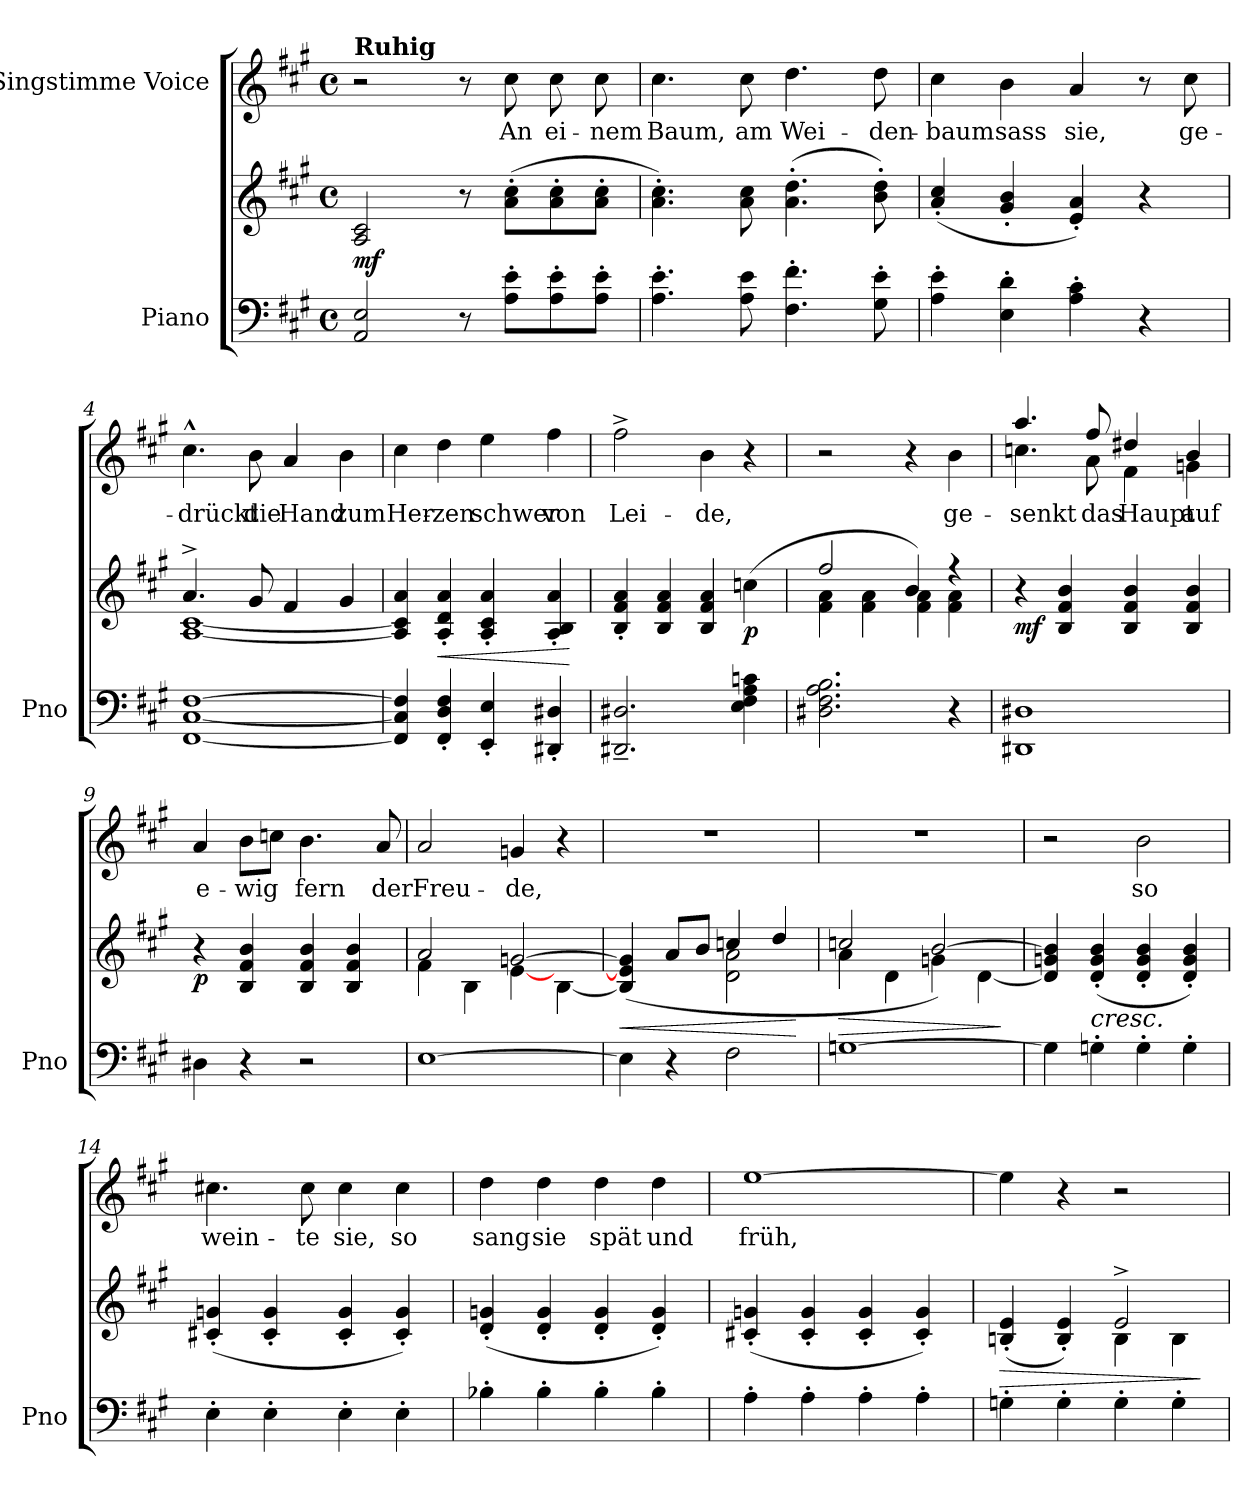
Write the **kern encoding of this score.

**kern	**kern	**dynam	**kern	**text
*part2	*part2	*part2	*part1	*part1
*staff3	*staff2	*staff2/3	*staff1	*staff1
*I"Piano	*	*	*I"Singstimme Voice	*
*I'Pno	*	*	*	*
*clefF4	*clefG2	*	*clefG2	*
*k[f#c#g#]	*k[f#c#g#]	*	*k[f#c#g#]	*
*M4/4	*M4/4	*	*M4/4	*
*met(c)	*met(c)	*	*met(c)	*
=1	=1	=1	=1	=1
!	!	!	!LO:TX:a:B:t=Ruhig	!
!	!	!LO:DY:b	!	!
2AA/ 2E/	2A/ 2c#/	mf	2r	.
8r	8r	.	8r	.
8A\' 8e\'L	(8a\' 8cc#\'L	.	8cc#\	An
8A\' 8e\'	8a\' 8cc#\'	.	8cc#\	ei-
8A\' 8e\'J	8a\' 8cc#\'J	.	8cc#\	-nem
=2	=2	=2	=2	=2
4.A\' 4.e\'	4.a\' 4.cc#\')	.	4.cc#\	Baum,
8A\ 8e\	8a\ 8cc#\	.	8cc#\	am
4.F#\' 4.f#\'	(4.a\' 4.dd\'	.	4.dd\	Wei-
8G#\' 8e\'	8b\' 8dd\')	.	8dd\	-den-
=3	=3	=3	=3	=3
4A\' 4e\'	(4a/' 4cc#/'	.	4cc#\	-baum
4E\' 4d\'	4g#/' 4b/'	.	4b\	sass
4A\' 4c#\'	4e/' 4a/')	.	4a/	sie,
4r	4r	.	8r	.
.	.	.	8cc#\	ge-
=4	=4	=4	=4	=4
*	*^	*	*	*
[1FF# [1C# [1F#	4.a^/	[1A [1c#	.	4.cc#^^\	-drückt
.	8g#/	.	.	8b\	die
.	4f#/	.	.	4a/	Hand
.	4g#/	.	.	4b\	zum
*	*v	*v	*	*	*
=5	=5	=5	=5	=5
4FF#/] 4C#/] 4F#/]	4A/] 4c#/] 4a/	.	4cc#\	Her-
!	!	!LO:HP:b	!	!
4FF#/' 4D/' 4F#/'	4A/' 4d/' 4a/'	<	4dd\	-zen
4EE/' 4E/'	4A/' 4c#/' 4a/'	.	4ee\	schwer
4DD#X/' 4D#X/'	4A/' 4B/' 4a/'	.	4ff#\	von
.	.	[	.	.
=6	=6	=6	=6	=6
2.DD#X/~ 2.D#X/~	4B/' 4f#/' 4a/'	.	2ff#^\	Lei-
.	4B/ 4f#/ 4a/	.	.	.
.	4B/ 4f#/ 4a/	.	4b\	-de,
!	!	!LO:DY:b	!	!
4E\ 4F#\ 4A\ 4cn\	(4ccn\	p	4r	.
=7	=7	=7	=7	=7
*	*^	*	*	*
2.D#X\ 2.F#\ 2.A\ 2.B\	2ff#/	4f#\ 4a\	.	2r	.
.	.	4f#\ 4a\	.	.	.
.	4b/)	4f#\ 4a\	.	4r	.
4r	4r	4f#\ 4a\	.	4b\	ge-
=8	=8	=8	=8	=8	=8
*	*	*	*	*^	*
!	!	!	!LO:DY:b	!	!	!
*	*v	*v	*	*	*	*
1DD#X 1D#X	4r	mf	4.aa/	4.ccn\	-senkt
.	4B/ 4f#/ 4b/	.	.	.	.
.	.	.	8ff#/	8a\	das
.	4B/ 4f#/ 4b/	.	4dd#X/	4f#\	Haupt
.	4B/ 4f#/ 4b/	.	4b/	4gn\	auf
=9	=9	=9	=9	=9	=9
!	!	!LO:DY:b	!	!	!
*	*	*	*v	*v	*
4D#X\	4r	p	4a/	e-
4r	4B/ 4f#/ 4b/	.	8b\L	-wig
.	.	.	8ccn\J	.
2r	4B/ 4f#/ 4b/	.	4.b\	fern
.	4B/ 4f#/ 4b/	.	.	.
.	.	.	8a/	der
=10	=10	=10	=10	=10
*	*^	*	*	*
[1E	2a/	4f#\	.	2a/	Freu-
.	.	4B\	.	.	.
.	[2gn/	[>4e\	.	4gn/	-de,
.	.	[4B\	.	4r	.
=11	=11	=11	=11	=11	=11
!	!	!	!LO:HP:b	!	!
4E\]	(4B/] 4e/] 4g/]	2ryy	<	1r	.
4r	8a/L	.	.	.	.
.	8b/J	.	.	.	.
2F#\	4ccn/	2d\ 2a\	.	.	.
.	4dd/	.	.	.	.
*	*v	*v	*	*	*
.	.	[	.	.
=12	=12	=12	=12	=12
!	!	!LO:HP:b	!	!
*	*^	*	*	*
[1Gn	2ccn/	4a\	>	1r	.
.	.	4d\	.	.	.
.	[2b/)	4gn\	.	.	.
.	.	[4d\	.	.	.
*	*v	*v	*	*	*
.	.	]	.	.
=13	=13	=13	=13	=13
4G\]	4d/] 4gn/ 4b/]	.	2r	.
!	!LO:TX:b:i:t=cresc.	!	!	!
4Gn'\	(4d/' 4g/' 4b/'	.	.	.
4G'\	4d/' 4g/' 4b/'	.	2b\	so
4G'\	4d/' 4g/' 4b/')	.	.	.
=14	=14	=14	=14	=14
4E'\	(4c#X/' 4gn/'	.	4.cc#X\	wein-
4E'\	4c#/' 4g/'	.	.	.
.	.	.	8cc#\	-te
4E'\	4c#/' 4g/'	.	4cc#\	sie,
4E'\	4c#/' 4g/')	.	4cc#\	so
=15	=15	=15	=15	=15
4B-X'\	(4d/' 4gn/'	.	4dd\	sang
4B-'\	4d/' 4g/'	.	4dd\	sie
4B-'\	4d/' 4g/'	.	4dd\	spät
4B-'\	4d/' 4g/')	.	4dd\	und
=16	=16	=16	=16	=16
4A'\	(4c#X/' 4gn/'	.	[1ee	früh,
4A'\	4c#/' 4g/'	.	.	.
4A'\	4c#/' 4g/'	.	.	.
4A'\	4c#/' 4g/')	.	.	.
=17	=17	=17	=17	=17
!	!	!LO:HP:b	!	!
*	*^	*	*	*
4Gn'\	(<4Bn/'< 4e/'<	2ryy	>	4ee\]	.
4G'\	4B/'< 4e/'<)	.	.	4r	.
4G'\	2e^/	4B\	.	2r	.
4G'\	.	4B\	.	.	.
*	*v	*v	*	*	*
.	.	]	.	.
=	=	=	=	=
*-	*-	*-	*-	*-
